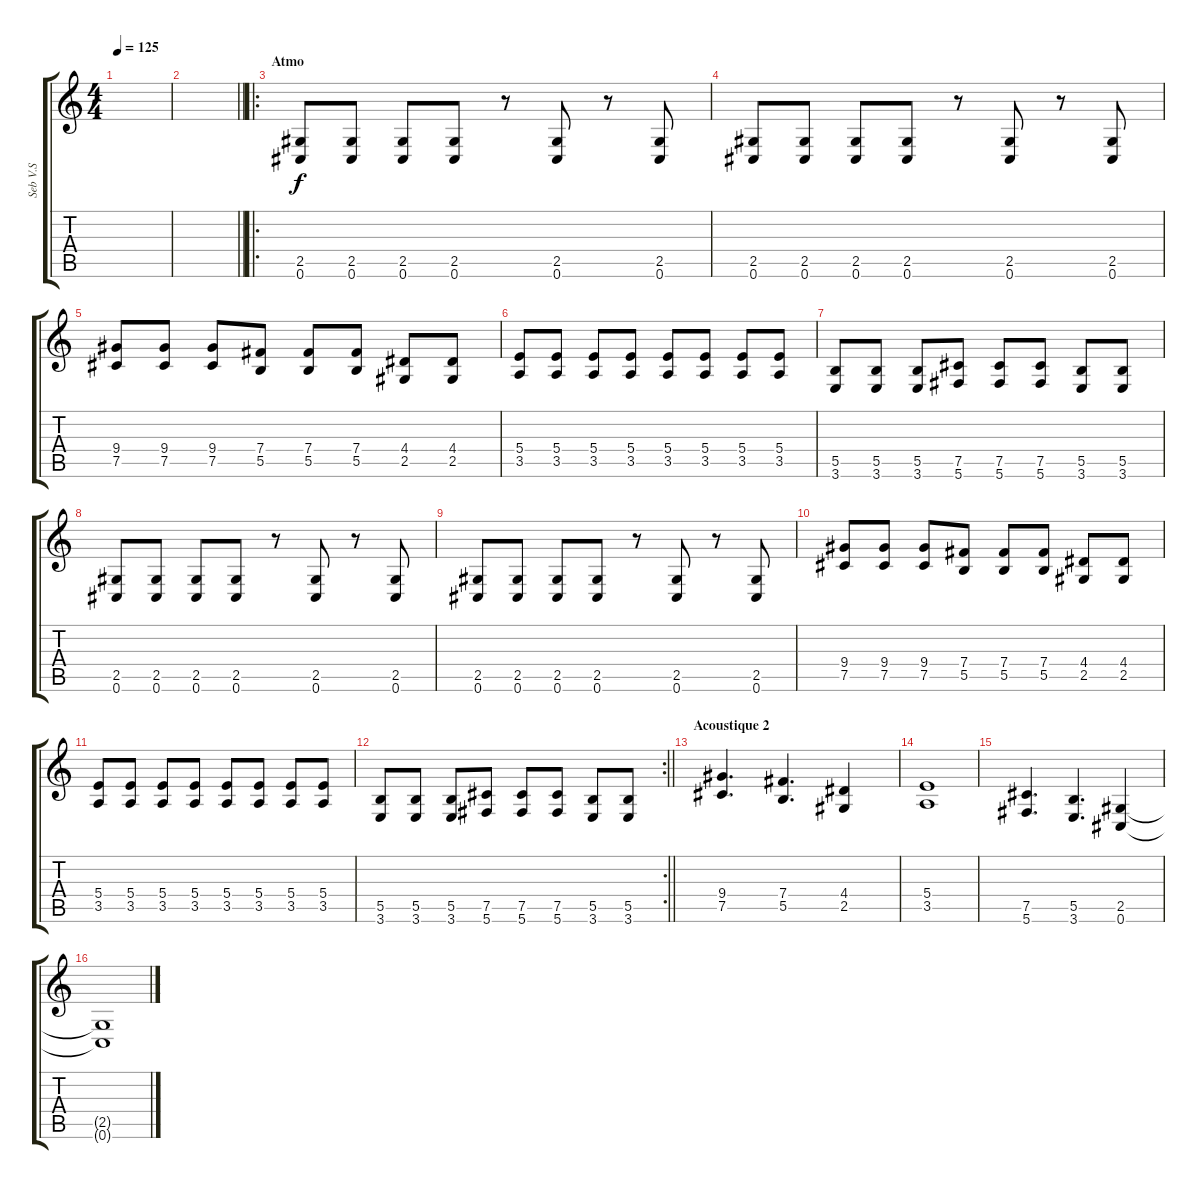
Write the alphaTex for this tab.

\track ("Seb V.S" "Seb V.S") {instrument distortionguitar}
\staff {score tabs}
\tuning (Db4 Ab3 E3 B2 Gb2 Db2) {hide}
\ts (4 4)
\tempo 125
\clef g2
\ks c
|
\barLineRight lightlight
|
\ro
\section ("" "Atmo")
(2.5 0.6).8{volume 16 instrument distortionguitar} (2.5 0.6).8 (2.5 0.6).8 (2.5 0.6).8 r.8 (2.5 0.6).8 r.8 (2.5 0.6).8 |
(2.5 0.6).8 (2.5 0.6).8 (2.5 0.6).8 (2.5 0.6).8 r.8 (2.5 0.6).8 r.8 (2.5 0.6).8 |
(9.4 7.5).8 (9.4 7.5).8 (9.4 7.5).8 (7.4 5.5).8 (7.4 5.5).8 (7.4 5.5).8 (4.4 2.5).8 (4.4 2.5).8 |
(5.4 3.5).8 (5.4 3.5).8 (5.4 3.5).8 (5.4 3.5).8 (5.4 3.5).8 (5.4 3.5).8 (5.4 3.5).8 (5.4 3.5).8 |
(5.5 3.6).8 (5.5 3.6).8 (5.5 3.6).8 (7.5 5.6).8 (7.5 5.6).8 (7.5 5.6).8 (5.5 3.6).8 (5.5 3.6).8 |
(2.5 0.6).8 (2.5 0.6).8 (2.5 0.6).8 (2.5 0.6).8 r.8 (2.5 0.6).8 r.8 (2.5 0.6).8 |
(2.5 0.6).8 (2.5 0.6).8 (2.5 0.6).8 (2.5 0.6).8 r.8 (2.5 0.6).8 r.8 (2.5 0.6).8 |
(9.4 7.5).8 (9.4 7.5).8 (9.4 7.5).8 (7.4 5.5).8 (7.4 5.5).8 (7.4 5.5).8 (4.4 2.5).8 (4.4 2.5).8 |
(5.4 3.5).8 (5.4 3.5).8 (5.4 3.5).8 (5.4 3.5).8 (5.4 3.5).8 (5.4 3.5).8 (5.4 3.5).8 (5.4 3.5).8 |
\rc 2
\barLineRight lightlight
(5.5 3.6).8 (5.5 3.6).8 (5.5 3.6).8 (7.5 5.6).8 (7.5 5.6).8 (7.5 5.6).8 (5.5 3.6).8 (5.5 3.6).8 |
\section ("" "Acoustique 2")
(9.4 7.5).4{d} (7.4 5.5).4{d} (4.4 2.5).4 |
(5.4 3.5).1 |
(7.5 5.6).4{d} (5.5 3.6).4{d} (2.5 0.6).4 |
(2.5{t} 0.6{t}).1
